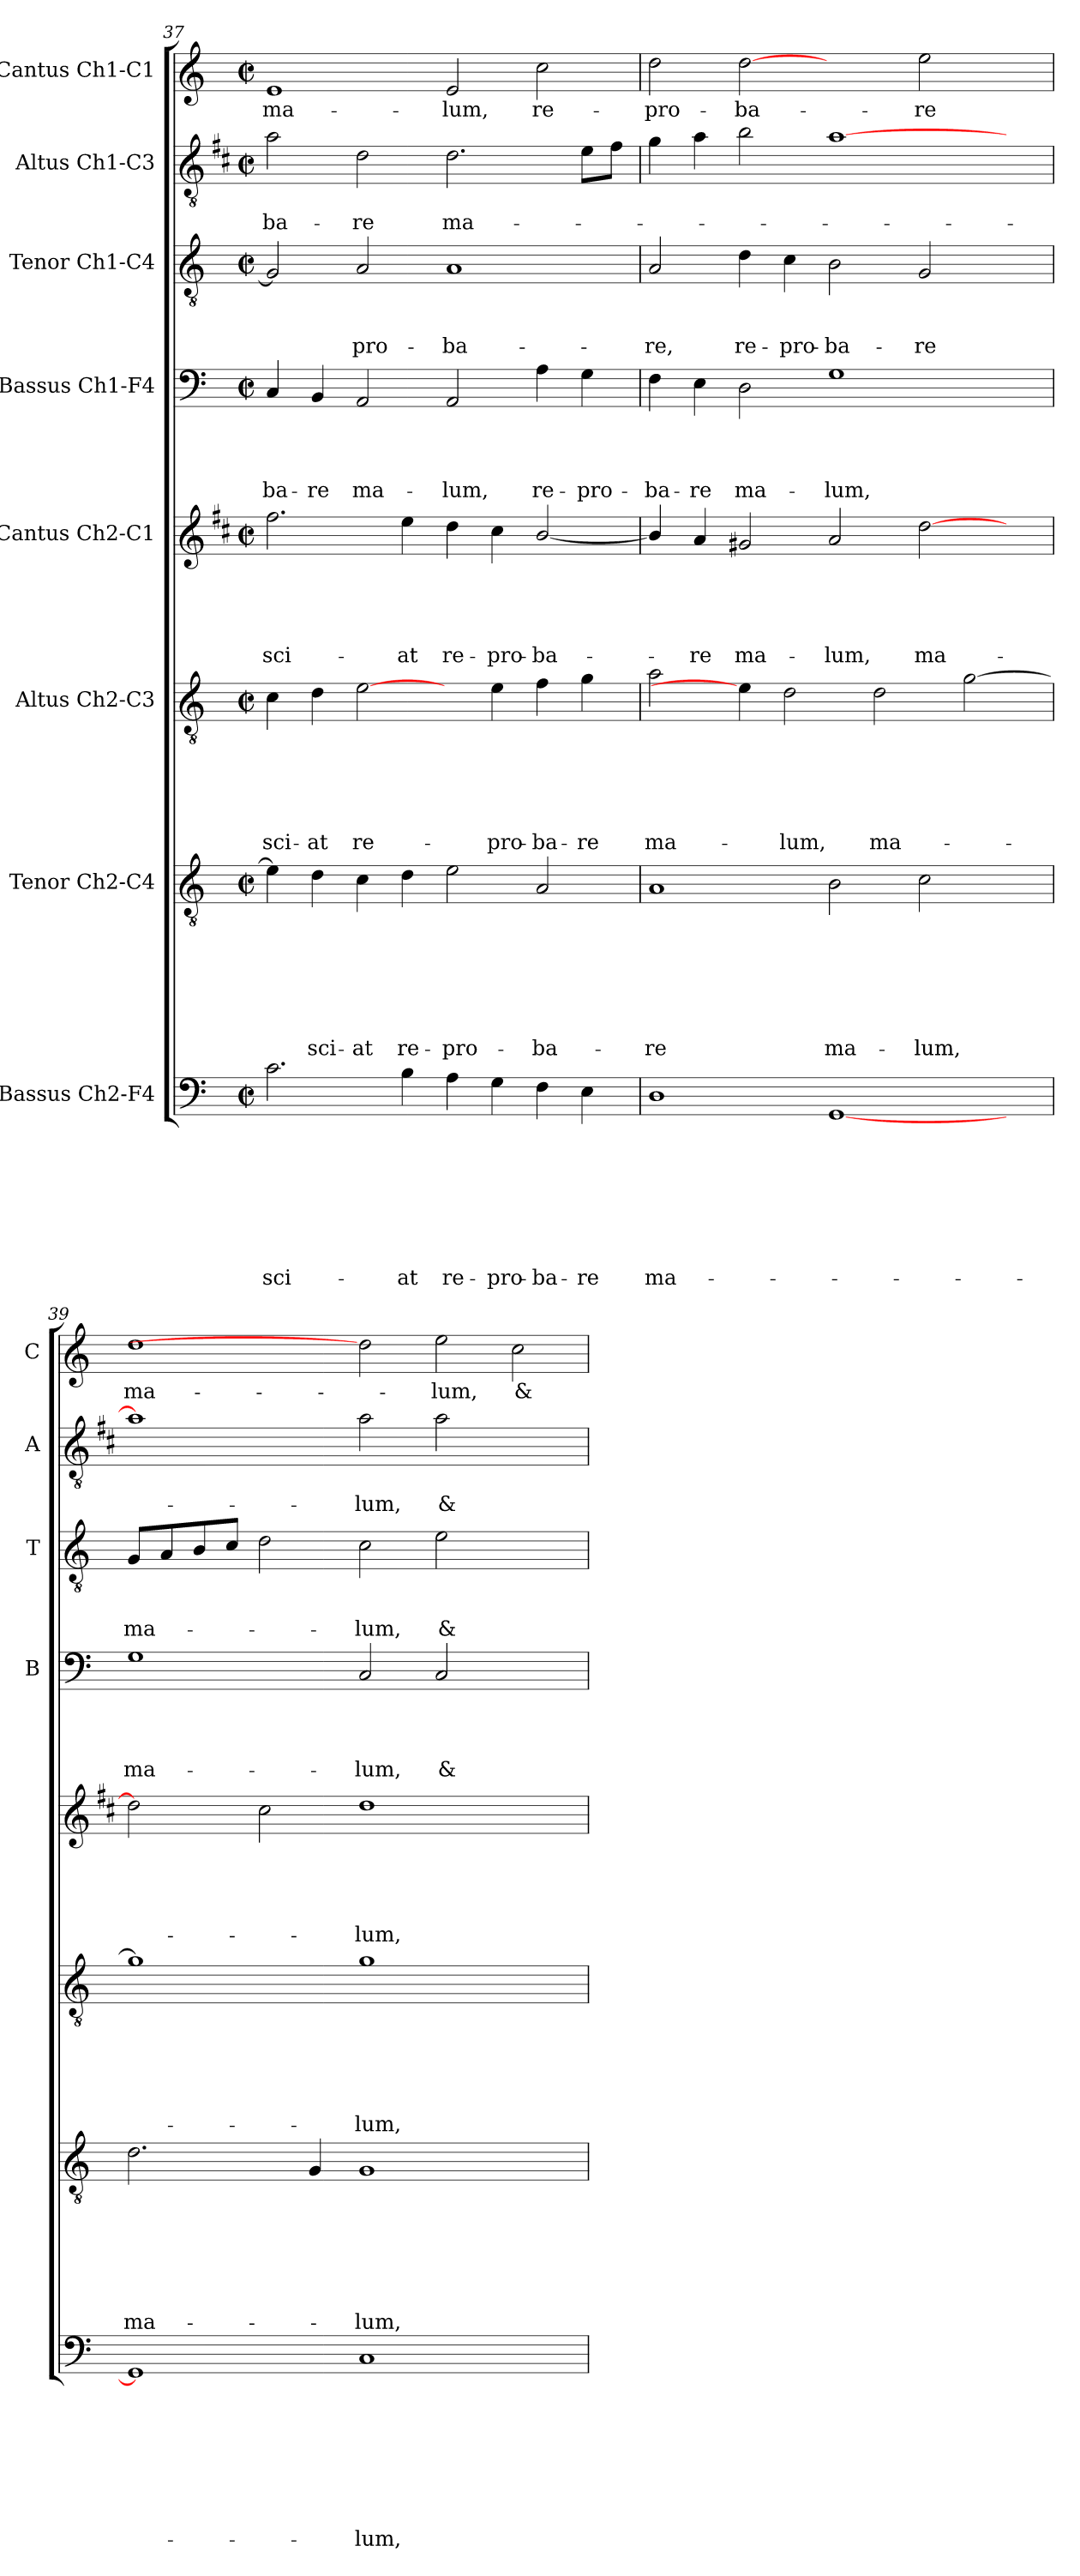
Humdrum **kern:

**kern	**text	**text	**text	**text	**text	**text	**text	**text	**kern	**text	**text	**text	**text	**text	**text	**text	**kern	**text	**text	**text	**text	**text	**text	**kern	**text	**text	**text	**text	**text	**kern	**text	**text	**text	**text	**kern	**text	**text	**text	**kern	**text	**text	**kern	**text
*part8	*part8	*part8	*part8	*part8	*part8	*part8	*part8	*part8	*part7	*part7	*part7	*part7	*part7	*part7	*part7	*part7	*part6	*part6	*part6	*part6	*part6	*part6	*part6	*part5	*part5	*part5	*part5	*part5	*part5	*part4	*part4	*part4	*part4	*part4	*part3	*part3	*part3	*part3	*part2	*part2	*part2	*part1	*part1
*staff8	*staff8	*staff8	*staff8	*staff8	*staff8	*staff8	*staff8	*staff8	*staff7	*staff7	*staff7	*staff7	*staff7	*staff7	*staff7	*staff7	*staff6	*staff6	*staff6	*staff6	*staff6	*staff6	*staff6	*staff5	*staff5	*staff5	*staff5	*staff5	*staff5	*staff4	*staff4	*staff4	*staff4	*staff4	*staff3	*staff3	*staff3	*staff3	*staff2	*staff2	*staff2	*staff1	*staff1
*I"Bassus Ch2-F4	*	*	*	*	*	*	*	*	*I"Tenor Ch2-C4	*	*	*	*	*	*	*	*I"Altus Ch2-C3	*	*	*	*	*	*	*I"Cantus Ch2-C1	*	*	*	*	*	*I"Bassus Ch1-F4	*	*	*	*	*I"Tenor Ch1-C4	*	*	*	*I"Altus Ch1-C3	*	*	*I"Cantus Ch1-C1	*
*	*	*	*	*	*	*	*	*	*	*	*	*	*	*	*	*	*	*	*	*	*	*	*	*	*	*	*	*	*	*I'B	*	*	*	*	*I'T	*	*	*	*I'A	*	*	*I'C	*
!!LO:LB:g=z
*clefF4	*	*	*	*	*	*	*	*	*clefGv2	*	*	*	*	*	*	*	*clefGv2	*	*	*	*	*	*	*clefG2	*	*	*	*	*	*clefF4	*	*	*	*	*clefGv2	*	*	*	*clefGv2	*	*	*clefG2	*
*	*	*	*	*	*	*	*	*	*	*	*	*	*	*	*	*	*	*	*	*	*	*	*	*ITrd1c2	*	*	*	*	*	*	*	*	*	*	*	*	*	*	*ITrd1c2	*	*	*	*
*k[]	*	*	*	*	*	*	*	*	*k[]	*	*	*	*	*	*	*	*k[]	*	*	*	*	*	*	*k[]	*	*	*	*	*	*k[]	*	*	*	*	*k[]	*	*	*	*k[]	*	*	*k[]	*
*C:	*	*	*	*	*	*	*	*	*C:	*	*	*	*	*	*	*	*C:	*	*	*	*	*	*	*C:	*	*	*	*	*	*C:	*	*	*	*	*C:	*	*	*	*C:	*	*	*C:	*
*M2/2	*	*	*	*	*	*	*	*	*M2/2	*	*	*	*	*	*	*	*M2/2	*	*	*	*	*	*	*M2/2	*	*	*	*	*	*M2/2	*	*	*	*	*M2/2	*	*	*	*M2/2	*	*	*M2/2	*
*met(c|)	*	*	*	*	*	*	*	*	*met(c|)	*	*	*	*	*	*	*	*met(c|)	*	*	*	*	*	*	*met(c|)	*	*	*	*	*	*met(c|)	*	*	*	*	*met(c|)	*	*	*	*met(c|)	*	*	*met(c|)	*
=37	=37	=37	=37	=37	=37	=37	=37	=37	=37	=37	=37	=37	=37	=37	=37	=37	=37	=37	=37	=37	=37	=37	=37	=37	=37	=37	=37	=37	=37	=37	=37	=37	=37	=37	=37	=37	=37	=37	=37	=37	=37	=37	=37
!	!	!	!	!	!	!	!	!LO:LY:b	!	!	!	!	!	!	!	!	!	!	!	!	!	!	!LO:LY:b	!	!	!	!	!	!LO:LY:b	!	!	!	!	!LO:LY:b	!	!	!	!	!	!	!LO:LY:b	!	!LO:LY:b
2.c\	.	.	.	.	.	.	.	sci-	4e\]	.	.	.	.	.	.	.	4c\	.	.	.	.	.	sci-	2.ee\	.	.	.	.	sci-	4C/	.	.	.	-ba-	2G/]	.	.	.	2g\	.	-ba-	1e	ma-
!	!	!	!	!	!	!	!	!	!	!	!	!	!	!	!	!LO:LY:b	!	!	!	!	!	!	!LO:LY:b	!	!	!	!	!	!	!	!	!	!	!LO:LY:b	!	!	!	!	!	!	!	!	!
.	.	.	.	.	.	.	.	.	4d\	.	.	.	.	.	.	sci-	4d\	.	.	.	.	.	-at	.	.	.	.	.	.	4BB/	.	.	.	-re	.	.	.	.	.	.	.	.	.
!	!	!	!	!	!	!	!	!	!	!	!	!	!	!	!	!LO:LY:b	!	!	!	!	!	!	!LO:LY:b	!	!	!	!	!	!	!	!	!	!	!LO:LY:b	!	!	!	!LO:LY:b	!	!	!LO:LY:b	!	!
.	.	.	.	.	.	.	.	.	4c\	.	.	.	.	.	.	-at	[2e\	.	.	.	.	.	re-	.	.	.	.	.	.	2AA/	.	.	.	ma-	2A/	.	.	-pro-	2c\	.	-re	.	.
!	!	!	!	!	!	!	!	!LO:LY:b	!	!	!	!	!	!	!	!LO:LY:b	!	!	!	!	!	!	!	!	!	!	!	!	!LO:LY:b	!	!	!	!	!	!	!	!	!	!	!	!	!	!
4B\	.	.	.	.	.	.	.	-at	4d\	.	.	.	.	.	.	re-	.	.	.	.	.	.	.	4dd\	.	.	.	.	-at	.	.	.	.	.	.	.	.	.	.	.	.	.	.
!	!	!	!	!	!	!	!	!LO:LY:b	!	!	!	!	!	!	!	!LO:LY:b	!	!	!	!	!	!	!	!	!	!	!	!	!LO:LY:b	!	!	!	!	!LO:LY:b	!	!	!	!LO:LY:b	!	!	!LO:LY:b	!	!LO:LY:b
4A\	.	.	.	.	.	.	.	re-	2e\	.	.	.	.	.	.	-pro-	4ryy	.	.	.	.	.	.	4cc\	.	.	.	.	re-	2AA/	.	.	.	-lum,	1A	.	.	-ba-	2.c\	.	ma-	2e/	-lum,
!	!	!	!	!	!	!	!	!LO:LY:b	!	!	!	!	!	!	!	!	!	!	!	!	!	!	!LO:LY:b	!	!	!	!	!	!LO:LY:b	!	!	!	!	!	!	!	!	!	!	!	!	!	!
4G\	.	.	.	.	.	.	.	-pro-	.	.	.	.	.	.	.	.	4e\	.	.	.	.	.	-pro-	4b\	.	.	.	.	-pro-	.	.	.	.	.	.	.	.	.	.	.	.	.	.
!	!	!	!	!	!	!	!	!LO:LY:b	!	!	!	!	!	!	!	!LO:LY:b	!	!	!	!	!	!	!LO:LY:b	!	!	!	!	!	!LO:LY:b	!	!	!	!	!LO:LY:b	!	!	!	!	!	!	!	!	!LO:LY:b
4F\	.	.	.	.	.	.	.	-ba-	2A/	.	.	.	.	.	.	-ba-	4f\	.	.	.	.	.	-ba-	[2a/	.	.	.	.	-ba-	4A\	.	.	.	re-	.	.	.	.	.	.	.	2cc\	re-
!	!	!	!	!	!	!	!	!LO:LY:b	!	!	!	!	!	!	!	!	!	!	!	!	!	!	!LO:LY:b	!	!	!	!	!	!	!	!	!	!	!LO:LY:b	!	!	!	!	!	!	!	!	!
4E\	.	.	.	.	.	.	.	-re	.	.	.	.	.	.	.	.	4g\	.	.	.	.	.	-re	.	.	.	.	.	.	4G\	.	.	.	-pro-	.	.	.	.	8d\L	.	.	.	.
.	.	.	.	.	.	.	.	.	.	.	.	.	.	.	.	.	.	.	.	.	.	.	.	.	.	.	.	.	.	.	.	.	.	.	.	.	.	.	8e\J	.	.	.	.
=38	=38	=38	=38	=38	=38	=38	=38	=38	=38	=38	=38	=38	=38	=38	=38	=38	=38	=38	=38	=38	=38	=38	=38	=38	=38	=38	=38	=38	=38	=38	=38	=38	=38	=38	=38	=38	=38	=38	=38	=38	=38	=38	=38
!	!	!	!	!	!	!	!	!LO:LY:b	!	!	!	!	!	!	!	!LO:LY:b	!	!	!	!	!	!	!LO:LY:b	!	!	!	!	!	!	!	!	!	!	!LO:LY:b	!	!	!	!LO:LY:b	!	!	!	!	!LO:LY:b
1D	.	.	.	.	.	.	.	ma-	1A	.	.	.	.	.	.	-re	2a\	.	.	.	.	.	ma-	4a/]	.	.	.	.	.	4F\	.	.	.	-ba-	2A/	.	.	-re,	4f\	.	.	2dd\	-pro-
!	!	!	!	!	!	!	!	!	!	!	!	!	!	!	!	!	!	!	!	!	!	!	!	!	!	!	!	!	!LO:LY:b	!	!	!	!	!LO:LY:b	!	!	!	!	!	!	!	!	!
.	.	.	.	.	.	.	.	.	.	.	.	.	.	.	.	.	.	.	.	.	.	.	.	4g/	.	.	.	.	-re	4E\	.	.	.	-re	.	.	.	.	4g\	.	.	.	.
!	!	!	!	!	!	!	!	!	!	!	!	!	!	!	!	!	!	!	!	!	!	!	!	!	!	!	!	!	!LO:LY:b	!	!	!	!	!LO:LY:b	!	!	!	!LO:LY:b	!	!	!	!	!LO:LY:b
.	.	.	.	.	.	.	.	.	.	.	.	.	.	.	.	.	4e\]	.	.	.	.	.	.	2f#X/	.	.	.	.	ma-	2D\	.	.	.	ma-	4d\	.	.	re-	2a\	.	.	[2dd	-ba-
!	!	!	!	!	!	!	!	!	!	!	!	!	!	!	!	!	!	!	!	!	!	!	!LO:LY:b	!	!	!	!	!	!	!	!	!	!	!	!	!	!	!LO:LY:b	!	!	!	!	!
.	.	.	.	.	.	.	.	.	.	.	.	.	.	.	.	.	2d\	.	.	.	.	.	-lum,	.	.	.	.	.	.	.	.	.	.	.	4c\	.	.	-pro-	.	.	.	.	.
!	!	!	!	!	!	!	!	!	!	!	!	!	!	!	!	!LO:LY:b	!	!	!	!	!	!	!	!	!	!	!	!	!LO:LY:b	!	!	!	!	!LO:LY:b	!	!	!	!LO:LY:b	!	!	!	!	!
[1GG	.	.	.	.	.	.	.	.	2B\	.	.	.	.	.	.	ma-	.	.	.	.	.	.	.	2g/	.	.	.	.	-lum,	1G	.	.	.	-lum,	2B\	.	.	-ba-	[1g	.	.	2ryy	.
!	!	!	!	!	!	!	!	!	!	!	!	!	!	!	!	!	!	!	!	!	!	!	!LO:LY:b	!	!	!	!	!	!	!	!	!	!	!	!	!	!	!	!	!	!	!	!
.	.	.	.	.	.	.	.	.	.	.	.	.	.	.	.	.	2d\	.	.	.	.	.	ma-	.	.	.	.	.	.	.	.	.	.	.	.	.	.	.	.	.	.	.	.
!	!	!	!	!	!	!	!	!	!	!	!	!	!	!	!	!LO:LY:b	!	!	!	!	!	!	!	!	!	!	!	!	!LO:LY:b	!	!	!	!	!	!	!	!	!LO:LY:b	!	!	!	!	!LO:LY:b
.	.	.	.	.	.	.	.	.	2c\	.	.	.	.	.	.	-lum,	.	.	.	.	.	.	.	[2cc\	.	.	.	.	ma-	.	.	.	.	.	2G/	.	.	-re	.	.	.	2ee\	-re
.	.	.	.	.	.	.	.	.	.	.	.	.	.	.	.	.	[2g\	.	.	.	.	.	.	.	.	.	.	.	.	.	.	.	.	.	.	.	.	.	.	.	.	.	.
4ryy	.	.	.	.	.	.	.	.	4ryy	.	.	.	.	.	.	.	.	.	.	.	.	.	.	4ryy	.	.	.	.	.	4ryy	.	.	.	.	4ryy	.	.	.	4ryy	.	.	4ryy	.
=39	=39	=39	=39	=39	=39	=39	=39	=39	=39	=39	=39	=39	=39	=39	=39	=39	=39	=39	=39	=39	=39	=39	=39	=39	=39	=39	=39	=39	=39	=39	=39	=39	=39	=39	=39	=39	=39	=39	=39	=39	=39	=39	=39
!	!	!	!	!	!	!	!	!	!	!	!	!	!	!	!	!LO:LY:b	!	!	!	!	!	!	!	!	!	!	!	!	!	!	!	!	!	!LO:LY:b	!	!	!	!LO:LY:b	!	!	!	!	!LO:LY:b
1GG]	.	.	.	.	.	.	.	.	2.d\	.	.	.	.	.	.	ma-	1g]	.	.	.	.	.	.	2cc\]	.	.	.	.	.	1G	.	.	.	ma-	8G/L	.	.	ma-	1g]	.	.	1dd	ma-
.	.	.	.	.	.	.	.	.	.	.	.	.	.	.	.	.	.	.	.	.	.	.	.	.	.	.	.	.	.	.	.	.	.	.	8A/	.	.	.	.	.	.	.	.
.	.	.	.	.	.	.	.	.	.	.	.	.	.	.	.	.	.	.	.	.	.	.	.	.	.	.	.	.	.	.	.	.	.	.	8B/	.	.	.	.	.	.	.	.
.	.	.	.	.	.	.	.	.	.	.	.	.	.	.	.	.	.	.	.	.	.	.	.	.	.	.	.	.	.	.	.	.	.	.	8c/J	.	.	.	.	.	.	.	.
.	.	.	.	.	.	.	.	.	.	.	.	.	.	.	.	.	.	.	.	.	.	.	.	2b\	.	.	.	.	.	.	.	.	.	.	2d\	.	.	.	.	.	.	.	.
.	.	.	.	.	.	.	.	.	4G/	.	.	.	.	.	.	.	.	.	.	.	.	.	.	.	.	.	.	.	.	.	.	.	.	.	.	.	.	.	.	.	.	.	.
!	!	!	!	!	!	!	!	!LO:LY:b	!	!	!	!	!	!	!	!LO:LY:b	!	!	!	!	!	!	!LO:LY:b	!	!	!	!	!	!LO:LY:b	!	!	!	!	!LO:LY:b	!	!	!	!LO:LY:b	!	!	!LO:LY:b	!	!
1C	.	.	.	.	.	.	.	-lum,	1G	.	.	.	.	.	.	-lum,	1g	.	.	.	.	.	-lum,	1cc	.	.	.	.	-lum,	2C/	.	.	.	-lum,	2c\	.	.	-lum,	2g\	.	-lum,	2dd]	.
!	!	!	!	!	!	!	!	!	!	!	!	!	!	!	!	!	!	!	!	!	!	!	!	!	!	!	!	!	!	!	!	!	!	!LO:LY:b	!	!	!	!LO:LY:b	!	!	!LO:LY:b	!	!LO:LY:b
.	.	.	.	.	.	.	.	.	.	.	.	.	.	.	.	.	.	.	.	.	.	.	.	.	.	.	.	.	.	2C/	.	.	.	&	2e\	.	.	&	2g\	.	&	2ee\	-lum,
!	!	!	!	!	!	!	!	!	!	!	!	!	!	!	!	!	!	!	!	!	!	!	!	!	!	!	!	!	!	!	!	!	!	!	!	!	!	!	!	!	!	!	!LO:LY:b
2ryy	.	.	.	.	.	.	.	.	2ryy	.	.	.	.	.	.	.	2ryy	.	.	.	.	.	.	2ryy	.	.	.	.	.	2ryy	.	.	.	.	2ryy	.	.	.	2ryy	.	.	2cc\	&
=	=	=	=	=	=	=	=	=	=	=	=	=	=	=	=	=	=	=	=	=	=	=	=	=	=	=	=	=	=	=	=	=	=	=	=	=	=	=	=	=	=	=	=
*-	*-	*-	*-	*-	*-	*-	*-	*-	*-	*-	*-	*-	*-	*-	*-	*-	*-	*-	*-	*-	*-	*-	*-	*-	*-	*-	*-	*-	*-	*-	*-	*-	*-	*-	*-	*-	*-	*-	*-	*-	*-	*-	*-
